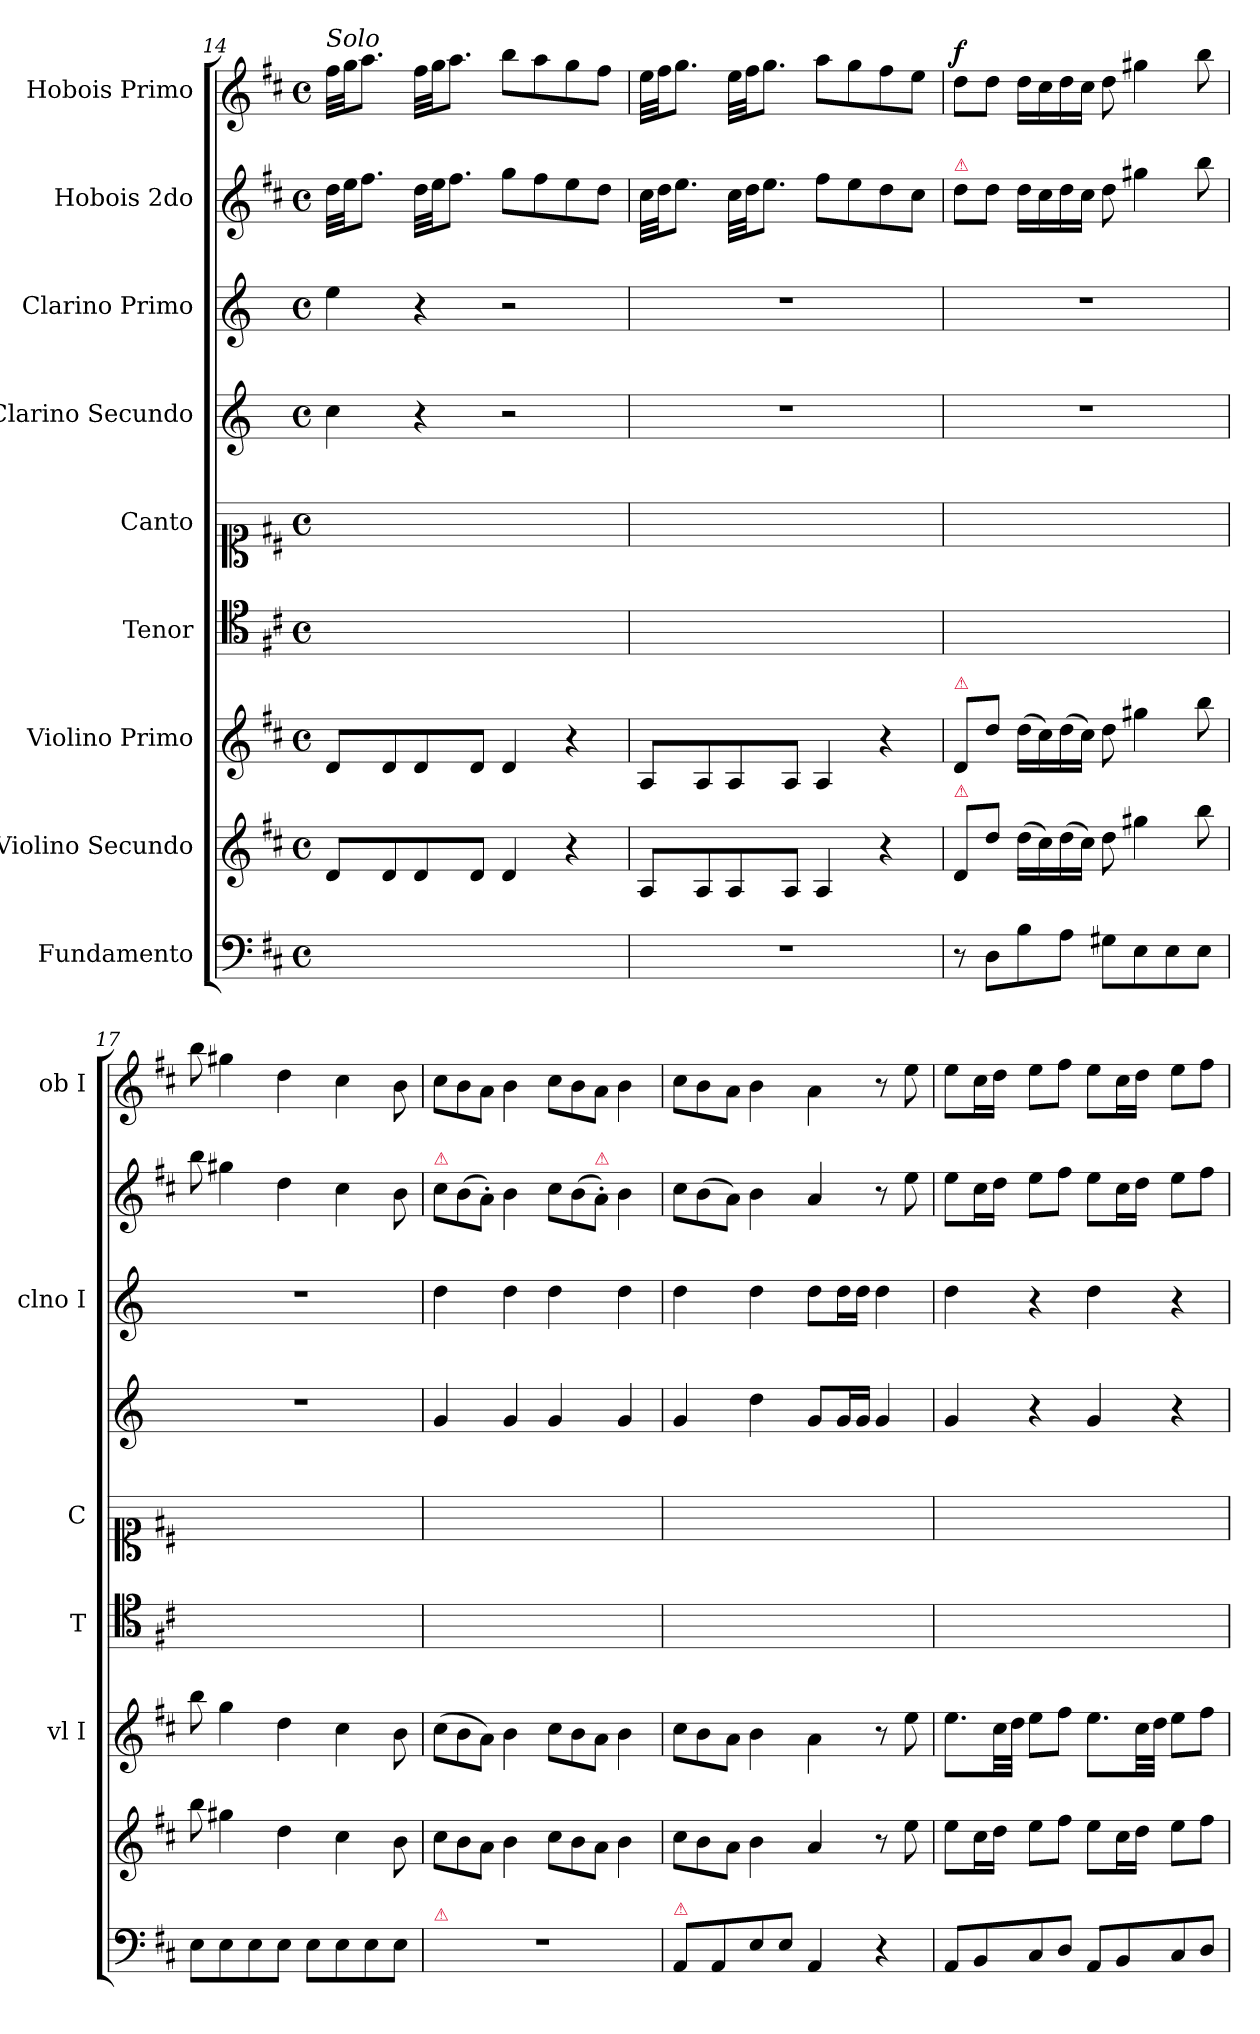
**kern	**kern	**kern	**kern	**kern	**kern	**kern	**kern	**kern	**dynam
*part9	*part8	*part7	*part6	*part5	*part4	*part3	*part2	*part1	*part1
*staff9	*staff8	*staff7	*staff6	*staff5	*staff4	*staff3	*staff2	*staff1	*staff1
*I"Fundamento	*I"Violino Secundo	*I"Violino Primo	*I"Tenor	*I"Canto	*I"Clarino Secundo	*I"Clarino Primo	*I"Hobois 2do	*I"Hobois Primo	*
*	*	*I'vl I	*I'T	*I'C	*	*I'clno I	*	*I'ob I	*
*clefF4	*clefG2	*clefG2	*clefC4	*clefC1	*clefG2	*clefG2	*clefG2	*clefG2	*
*	*	*	*	*	*ITrd-1c-2	*ITrd-1c-2	*	*	*
*k[f#c#]	*k[f#c#]	*k[f#c#]	*k[f#c#]	*k[f#c#]	*k[f#c#]	*k[f#c#]	*k[f#c#]	*k[f#c#]	*
*M4/4	*M4/4	*M4/4	*M4/4	*M4/4	*M4/4	*M4/4	*M4/4	*M4/4	*
*met(c)	*met(c)	*met(c)	*met(c)	*met(c)	*met(c)	*met(c)	*met(c)	*met(c)	*
=14	=14	=14	=14	=14	=14	=14	=14	=14	=14
!	!	!	!	!	!	!	!	!LO:TX:a:i:t=Solo	!
1ryy	8d/L	8d/L	1ryy	1ryy	4dd\	4ff#\	32dd\LLL	32ff#\LLL	.
.	.	.	.	.	.	.	32ee\JJ	32gg\JJ	.
.	.	.	.	.	.	.	8.ff#\J	8.aa\J	.
.	8d/	8d/	.	.	.	.	.	.	.
.	8d/	8d/	.	.	4r	4r	32dd\LLL	32ff#\LLL	.
.	.	.	.	.	.	.	32ee\JJ	32gg\JJ	.
.	.	.	.	.	.	.	8.ff#\J	8.aa\J	.
.	8d/J	8d/J	.	.	.	.	.	.	.
.	4d/	4d/	.	.	2r	2r	8gg\L	8bb\L	.
.	.	.	.	.	.	.	8ff#\	8aa\	.
.	4r	4r	.	.	.	.	8ee\	8gg\	.
.	.	.	.	.	.	.	8dd\J	8ff#\J	.
=15	=15	=15	=15	=15	=15	=15	=15	=15	=15
1r	8A/L	8A/L	1ryy	1ryy	1r	1r	32cc#\LLL	32ee\LLL	.
.	.	.	.	.	.	.	32dd\JJ	32ff#\JJ	.
.	.	.	.	.	.	.	8.ee\J	8.gg\J	.
.	8A/	8A/	.	.	.	.	.	.	.
.	8A/	8A/	.	.	.	.	32cc#\LLL	32ee\LLL	.
.	.	.	.	.	.	.	32dd\JJ	32ff#\JJ	.
.	.	.	.	.	.	.	8.ee\J	8.gg\J	.
.	8A/J	8A/J	.	.	.	.	.	.	.
.	4A/	4A/	.	.	.	.	8ff#\L	8aa\L	.
.	.	.	.	.	.	.	8ee\	8gg\	.
.	4r	4r	.	.	.	.	8dd\	8ff#\	.
.	.	.	.	.	.	.	8cc#\J	8ee\J	.
=16	=16	=16	=16	=16	=16	=16	=16	=16	=16
!	!	!	!	!	!	!	!LO:TX:a:color=crimson:t=⚠	!	!
!	!	!LO:TX:a:color=crimson:t=⚠	!	!	!	!	!	!	!
!	!LO:TX:a:color=crimson:t=⚠	!	!	!	!	!	!	!	!
!	!	!	!	!	!	!	!	!	!LO:DY:a
8r	8d/L	8d/L	1ryy	1ryy	1r	1r	8dd\L	8dd\L	f
8D\L	8dd\J	8dd\J	.	.	.	.	8dd\J	8dd\J	.
8B\	(>16dd\LL	(>16dd\LL	.	.	.	.	16dd\LL	16dd\LL	.
.	16cc#\)	16cc#\)	.	.	.	.	16cc#\	16cc#\	.
8A\J	(>16dd\	(>16dd\	.	.	.	.	16dd\	16dd\	.
.	16cc#\JJ)	16cc#\JJ)	.	.	.	.	16cc#\JJ	16cc#\JJ	.
8G#X\L	8dd\	8dd\	.	.	.	.	8dd\	8dd\	.
8E\	4gg#X\	4gg#X\	.	.	.	.	4gg#X\	4gg#X\	.
8E\	.	.	.	.	.	.	.	.	.
8E\J	8bb\	8bb\	.	.	.	.	8bb\	8bb\	.
=17	=17	=17	=17	=17	=17	=17	=17	=17	=17
8E\L	8bb\	8bb\	1ryy	1ryy	1r	1r	8bb\	8bb\	.
8E\	4gg#X\	4gg\	.	.	.	.	4gg#X\	4gg#X\	.
8E\	.	.	.	.	.	.	.	.	.
8E\J	4dd\	4dd\	.	.	.	.	4dd\	4dd\	.
8E\L	.	.	.	.	.	.	.	.	.
8E\	4cc#\	4cc#\	.	.	.	.	4cc#\	4cc#\	.
8E\	.	.	.	.	.	.	.	.	.
8E\J	8b\	8b\	.	.	.	.	8b\	8b\	.
=18	=18	=18	=18	=18	=18	=18	=18	=18	=18
*	*Xtuplet	*Xtuplet	*	*	*	*	*Xtuplet	*Xtuplet	*
!	!	!	!	!	!	!	!LO:TX:a:color=crimson:t=⚠	!	!
!LO:TX:a:color=crimson:t=⚠	!	!	!	!	!	!	!	!	!
1r	12cc#\L	(>12cc#\L	1ryy	1ryy	4a/	4ee\	12cc#\L	12cc#\L	.
.	12b\	12b\	.	.	.	.	(>12b\	12b\	.
.	12a\J	12a\J)	.	.	.	.	12a'>\J)	12a\J	.
.	4b\	4b\	.	.	4a/	4ee\	4b\	4b\	.
.	12cc#\L	12cc#\L	.	.	4a/	4ee\	12cc#\L	12cc#\L	.
.	12b\	12b\	.	.	.	.	(>12b\	12b\	.
!	!	!	!	!	!	!	!LO:TX:a:color=crimson:t=⚠	!	!
.	12a\J	12a\J	.	.	.	.	12a'>\J)	12a\J	.
.	4b\	4b\	.	.	4a/	4ee\	4b\	4b\	.
=19	=19	=19	=19	=19	=19	=19	=19	=19	=19
!LO:TX:a:color=crimson:t=⚠	!	!	!	!	!	!	!	!	!
8AA/L	12cc#\L	12cc#\L	1ryy	1ryy	4a/	4ee\	12cc#\L	12cc#\L	.
.	12b\	12b\	.	.	.	.	(>12b\	12b\	.
8AA/	.	.	.	.	.	.	.	.	.
.	12a\J	12a\J	.	.	.	.	12a\J)	12a\J	.
8E\	4b\	4b\	.	.	4ee\	4ee\	4b\	4b\	.
8E\J	.	.	.	.	.	.	.	.	.
4AA/	4a/	4a\	.	.	8a/L	8ee\L	4a/	4a\	.
.	.	.	.	.	16a/L	16ee\L	.	.	.
.	.	.	.	.	16a/JJ	16ee\JJ	.	.	.
4r	8r	8r	.	.	4a/	4ee\	8r	8r	.
.	8ee\	8ee\	.	.	.	.	8ee\	8ee\	.
=20	=20	=20	=20	=20	=20	=20	=20	=20	=20
8AA/L	8ee\L	8.ee\L	1ryy	1ryy	4a/	4ee\	8ee\L	8ee\L	.
8BB/	16cc#\L	.	.	.	.	.	16cc#\L	16cc#\L	.
.	16dd\JJ	32cc#\LL	.	.	.	.	16dd\JJ	16dd\JJ	.
.	.	32dd\JJJ	.	.	.	.	.	.	.
8C#/	8ee\L	8ee\L	.	.	4r	4r	8ee\L	8ee\L	.
8D/J	8ff#\J	8ff#\J	.	.	.	.	8ff#\J	8ff#\J	.
8AA/L	8ee\L	8.ee\L	.	.	4a/	4ee\	8ee\L	8ee\L	.
8BB/	16cc#\L	.	.	.	.	.	16cc#\L	16cc#\L	.
.	16dd\JJ	32cc#\LL	.	.	.	.	16dd\JJ	16dd\JJ	.
.	.	32dd\JJJ	.	.	.	.	.	.	.
8C#/	8ee\L	8ee\L	.	.	4r	4r	8ee\L	8ee\L	.
8D/J	8ff#\J	8ff#\J	.	.	.	.	8ff#\J	8ff#\J	.
=	=	=	=	=	=	=	=	=	=
*-	*-	*-	*-	*-	*-	*-	*-	*-	*-
